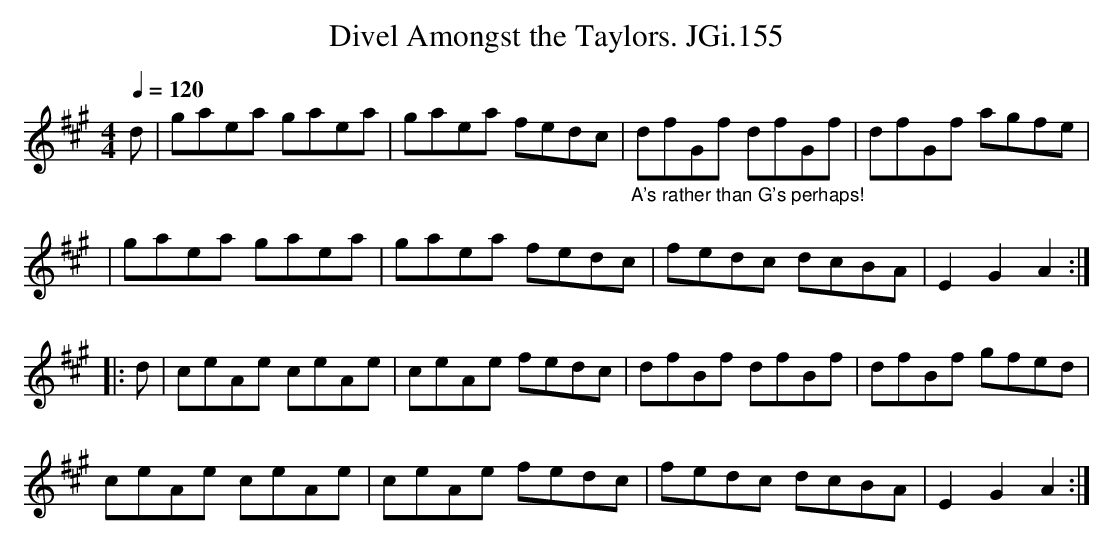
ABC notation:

X:1
T:Divel Amongst the Taylors. JGi.155
M:4/4
L:1/8
Q:1/4=120
K:A
d|gaea gaea|gaea fedc|"_A's rather than G's perhaps!"\
dfGf dfGf|dfGf agfe|
|gaea gaea|gaea fedc|fedc dcBA|E2G2A2:|
|:d|ceAe ceAe|ceAe fedc|dfBf dfBf|dfBf gfed|
ceAe ceAe|ceAe fedc|fedc dcBA|E2G2A2:|
